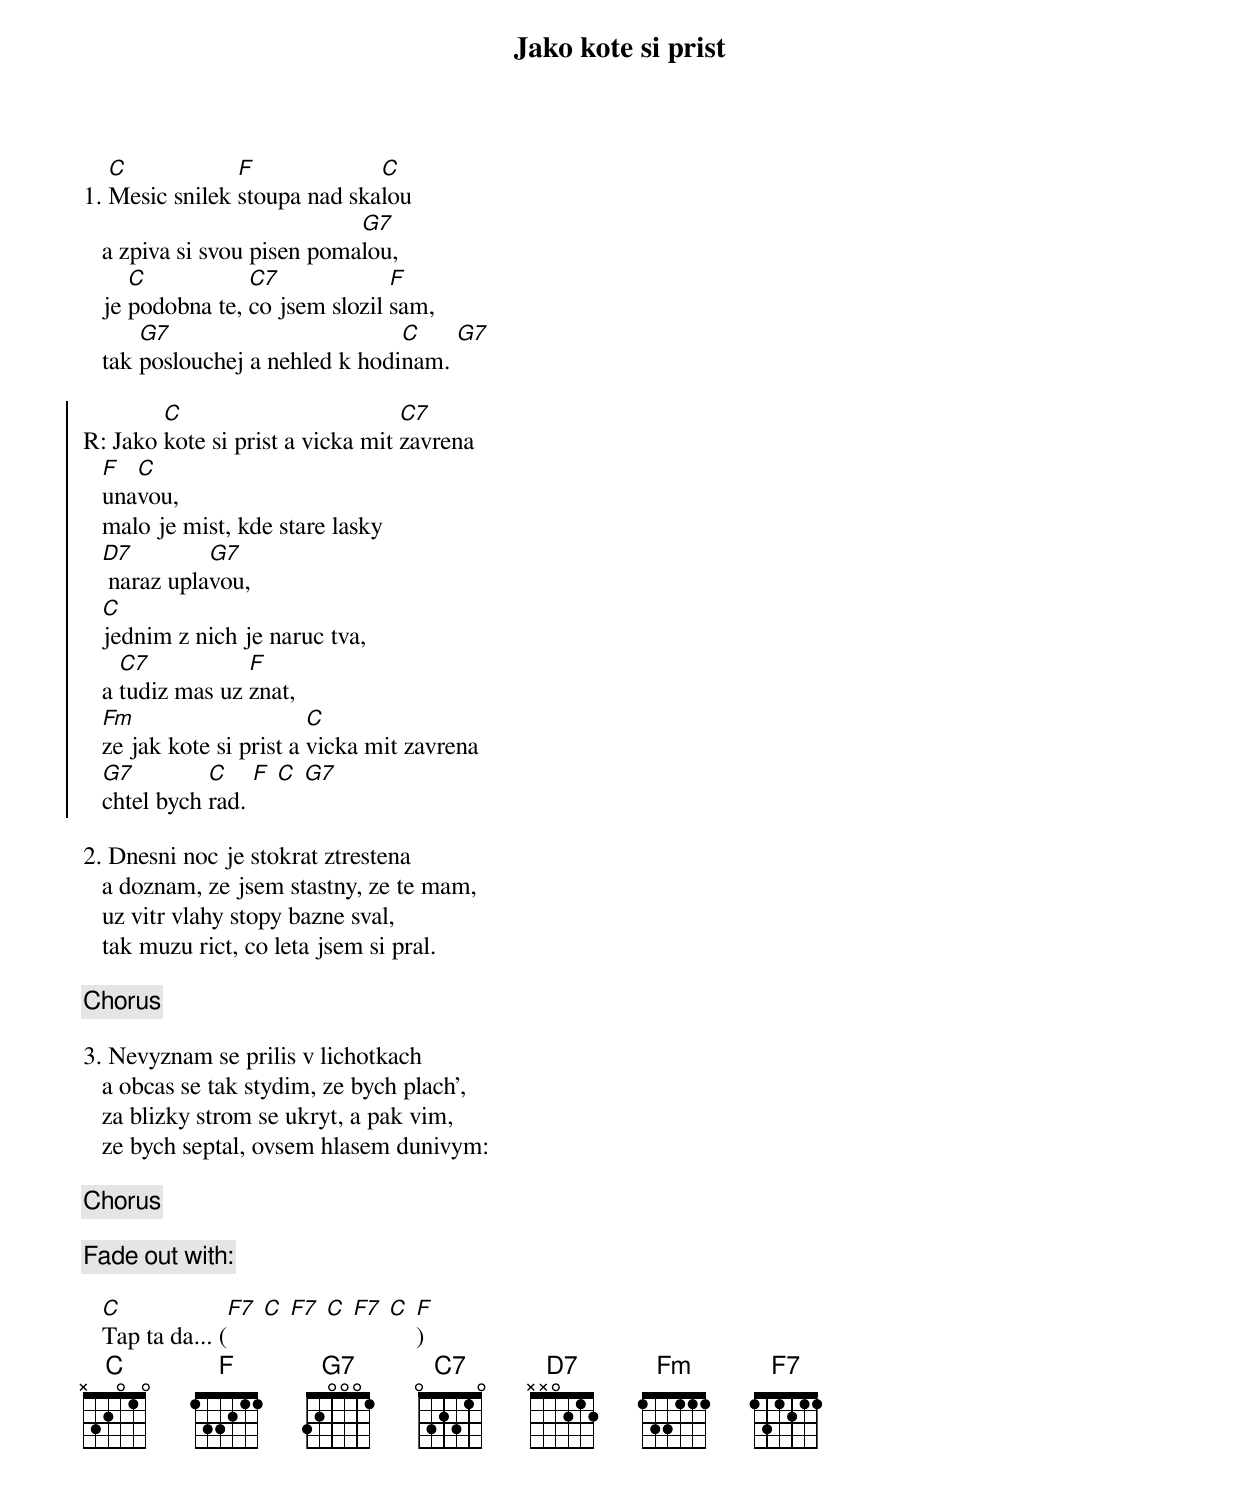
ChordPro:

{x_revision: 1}
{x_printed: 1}

{artist Grossmann, Jiri}
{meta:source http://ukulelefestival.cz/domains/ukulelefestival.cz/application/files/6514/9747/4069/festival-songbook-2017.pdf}

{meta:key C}
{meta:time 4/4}

{title: Jako kote si prist}

{start_of_verse}
1. [C]Mesic snilek [F]stoupa nad ska[C]lou
   a zpiva si svou pisen poma[G7]lou,
   je [C]podobna te, [C7]co jsem slozil [F]sam,
   tak [G7]poslouchej a nehled k hodi[C]nam. [G7]
{end_of_verse}

{soc}
R: Jako [C]kote si prist a vicka mit [C7]zavrena
   [F]una[C]vou,
   malo je mist, kde stare lasky
   [D7] naraz upla[G7]vou,
   [C]jednim z nich je naruc tva,
   a [C7]tudiz mas uz [F]znat,
   [Fm]ze jak kote si prist a [C]vicka mit zavrena
   [G7]chtel bych [C]rad. [F] [C] [G7]
{eoc}

{start_of_verse}
2. Dnesni noc je stokrat ztrestena
   a doznam, ze jsem stastny, ze te mam,
   uz vitr vlahy stopy bazne sval,
   tak muzu rict, co leta jsem si pral.
{end_of_verse}

{chorus}

{start_of_verse}
3. Nevyznam se prilis v lichotkach
   a obcas se tak stydim, ze bych plach',
   za blizky strom se ukryt, a pak vim,
   ze bych septal, ovsem hlasem dunivym:
{end_of_verse}

{chorus}

{comment: Fade out with:}

   [C]Tap ta da... ([F7] [C] [F7] [C] [F7] [C] [F])
